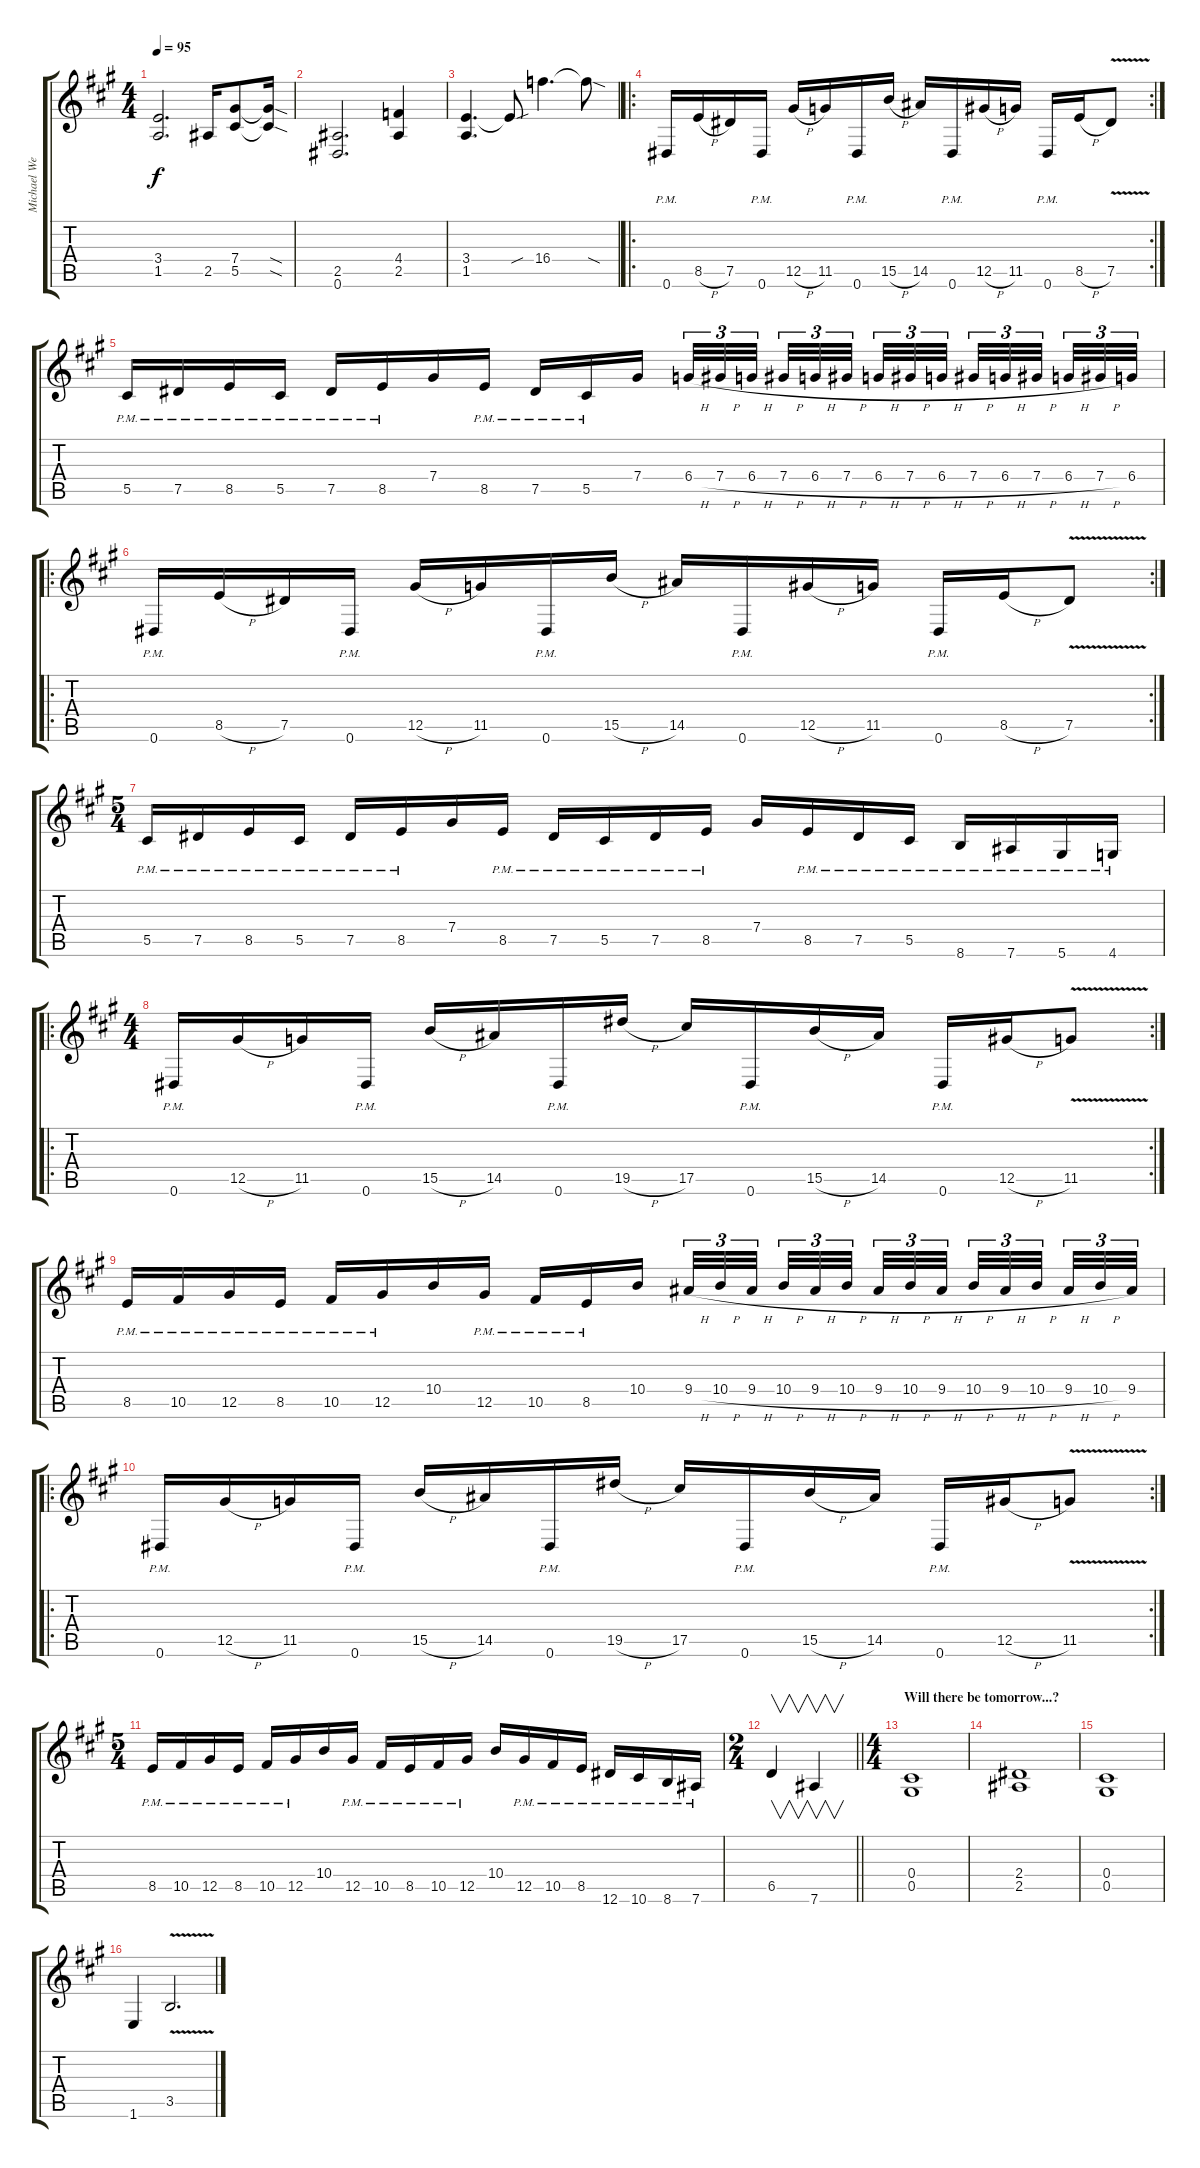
\track ("Michael Weikath" "Michael We") {instrument distortionguitar}
\staff {score tabs}
\tuning (Eb4 Bb3 Gb3 Db3 Ab2 Eb2) {hide}
\ts (4 4)
\tempo 95
\clef g2
\ks f#minor
(3.4 1.5).2{d dy f} 2.5.16 (7.4 5.5).8 (7.4{sod t} 5.5{sod t}).16 |
(2.5 0.6).2{d} (4.4 2.5).4 |
(3.4 1.5).4{d} 3.4{sou t}.8 16.4.4{d} 16.4{sod t}.8 |
\ro
\rc 2
0.6{pm}.16 8.5{h}.16 7.5.16 0.6{pm}.16 12.5{h}.16 11.5.16 0.6{pm}.16 15.5{h}.16 14.5.16 0.6{pm}.16 12.5{h}.16 11.5.16 0.6{pm}.16 8.5{h}.16 7.5{v}.8 |
5.5{pm}.16 7.5{pm}.16 8.5{pm}.16 5.5{pm}.16 7.5{pm}.16 8.5{pm}.16 7.4.16 8.5{pm}.16 7.5{pm}.16 5.5{pm}.16 7.4.16{beam splitsecondary} 6.4{h}.32{tu (3 2)} 7.4{h}.32{tu (3 2)} 6.4{h}.32{tu (3 2)} 7.4{h}.32{tu (3 2)} 6.4{h}.32{tu (3 2)} 7.4{h}.32{tu (3 2) beam splitsecondary} 6.4{h}.32{tu (3 2)} 7.4{h}.32{tu (3 2)} 6.4{h}.32{tu (3 2) beam splitsecondary} 7.4{h}.32{tu (3 2)} 6.4{h}.32{tu (3 2)} 7.4{h}.32{tu (3 2) beam splitsecondary} 6.4{h}.32{tu (3 2)} 7.4{h}.32{tu (3 2)} 6.4.32{tu (3 2)} |
\ro
\rc 2
0.6{pm}.16 8.5{h}.16 7.5.16 0.6{pm}.16 12.5{h}.16 11.5.16 0.6{pm}.16 15.5{h}.16 14.5.16 0.6{pm}.16 12.5{h}.16 11.5.16 0.6{pm}.16 8.5{h}.16 7.5{v}.8 |
\ts (5 4)
5.5{pm}.16 7.5{pm}.16 8.5{pm}.16 5.5{pm}.16 7.5{pm}.16 8.5{pm}.16 7.4.16 8.5{pm}.16 7.5{pm}.16 5.5{pm}.16 7.5{pm}.16 8.5{pm}.16 7.4.16 8.5{pm}.16 7.5{pm}.16 5.5{pm}.16 8.6{pm}.16 7.6{pm}.16 5.6{pm}.16 4.6{pm}.16 |
\ro
\rc 2
\ts (4 4)
0.6{pm}.16 12.5{h}.16 11.5.16 0.6{pm}.16 15.5{h}.16 14.5.16 0.6{pm}.16 19.5{h}.16 17.5.16 0.6{pm}.16 15.5{h}.16 14.5.16 0.6{pm}.16 12.5{h}.16 11.5{v}.8 |
8.5{pm}.16 10.5{pm}.16 12.5{pm}.16 8.5{pm}.16 10.5{pm}.16 12.5{pm}.16 10.4.16 12.5{pm}.16 10.5{pm}.16 8.5{pm}.16 10.4.16{beam splitsecondary} 9.4{h}.32{tu (3 2)} 10.4{h}.32{tu (3 2)} 9.4{h}.32{tu (3 2)} 10.4{h}.32{tu (3 2)} 9.4{h}.32{tu (3 2)} 10.4{h}.32{tu (3 2) beam splitsecondary} 9.4{h}.32{tu (3 2)} 10.4{h}.32{tu (3 2)} 9.4{h}.32{tu (3 2) beam splitsecondary} 10.4{h}.32{tu (3 2)} 9.4{h}.32{tu (3 2)} 10.4{h}.32{tu (3 2) beam splitsecondary} 9.4{h}.32{tu (3 2)} 10.4{h}.32{tu (3 2)} 9.4.32{tu (3 2)} |
\ro
\rc 2
0.6{pm}.16 12.5{h}.16 11.5.16 0.6{pm}.16 15.5{h}.16 14.5.16 0.6{pm}.16 19.5{h}.16 17.5.16 0.6{pm}.16 15.5{h}.16 14.5.16 0.6{pm}.16 12.5{h}.16 11.5{v}.8 |
\ts (5 4)
8.5{pm}.16 10.5{pm}.16 12.5{pm}.16 8.5{pm}.16 10.5{pm}.16 12.5{pm}.16 10.4.16 12.5{pm}.16 10.5{pm}.16 8.5{pm}.16 10.5{pm}.16 12.5{pm}.16 10.4.16 12.5{pm}.16 10.5{pm}.16 8.5{pm}.16 12.6{pm}.16 10.6{pm}.16 8.6{pm}.16 7.6{pm}.16 |
\ts (2 4)
\barLineRight lightlight
6.5.4{v} 7.6.4{v} |
\ts (4 4)
\section ("" "Will there be tomorrow...?")
(0.4 0.5).1 |
(2.4 2.5).1 |
(0.4 0.5).1 |
1.6.4 3.5{v}.2{d}
